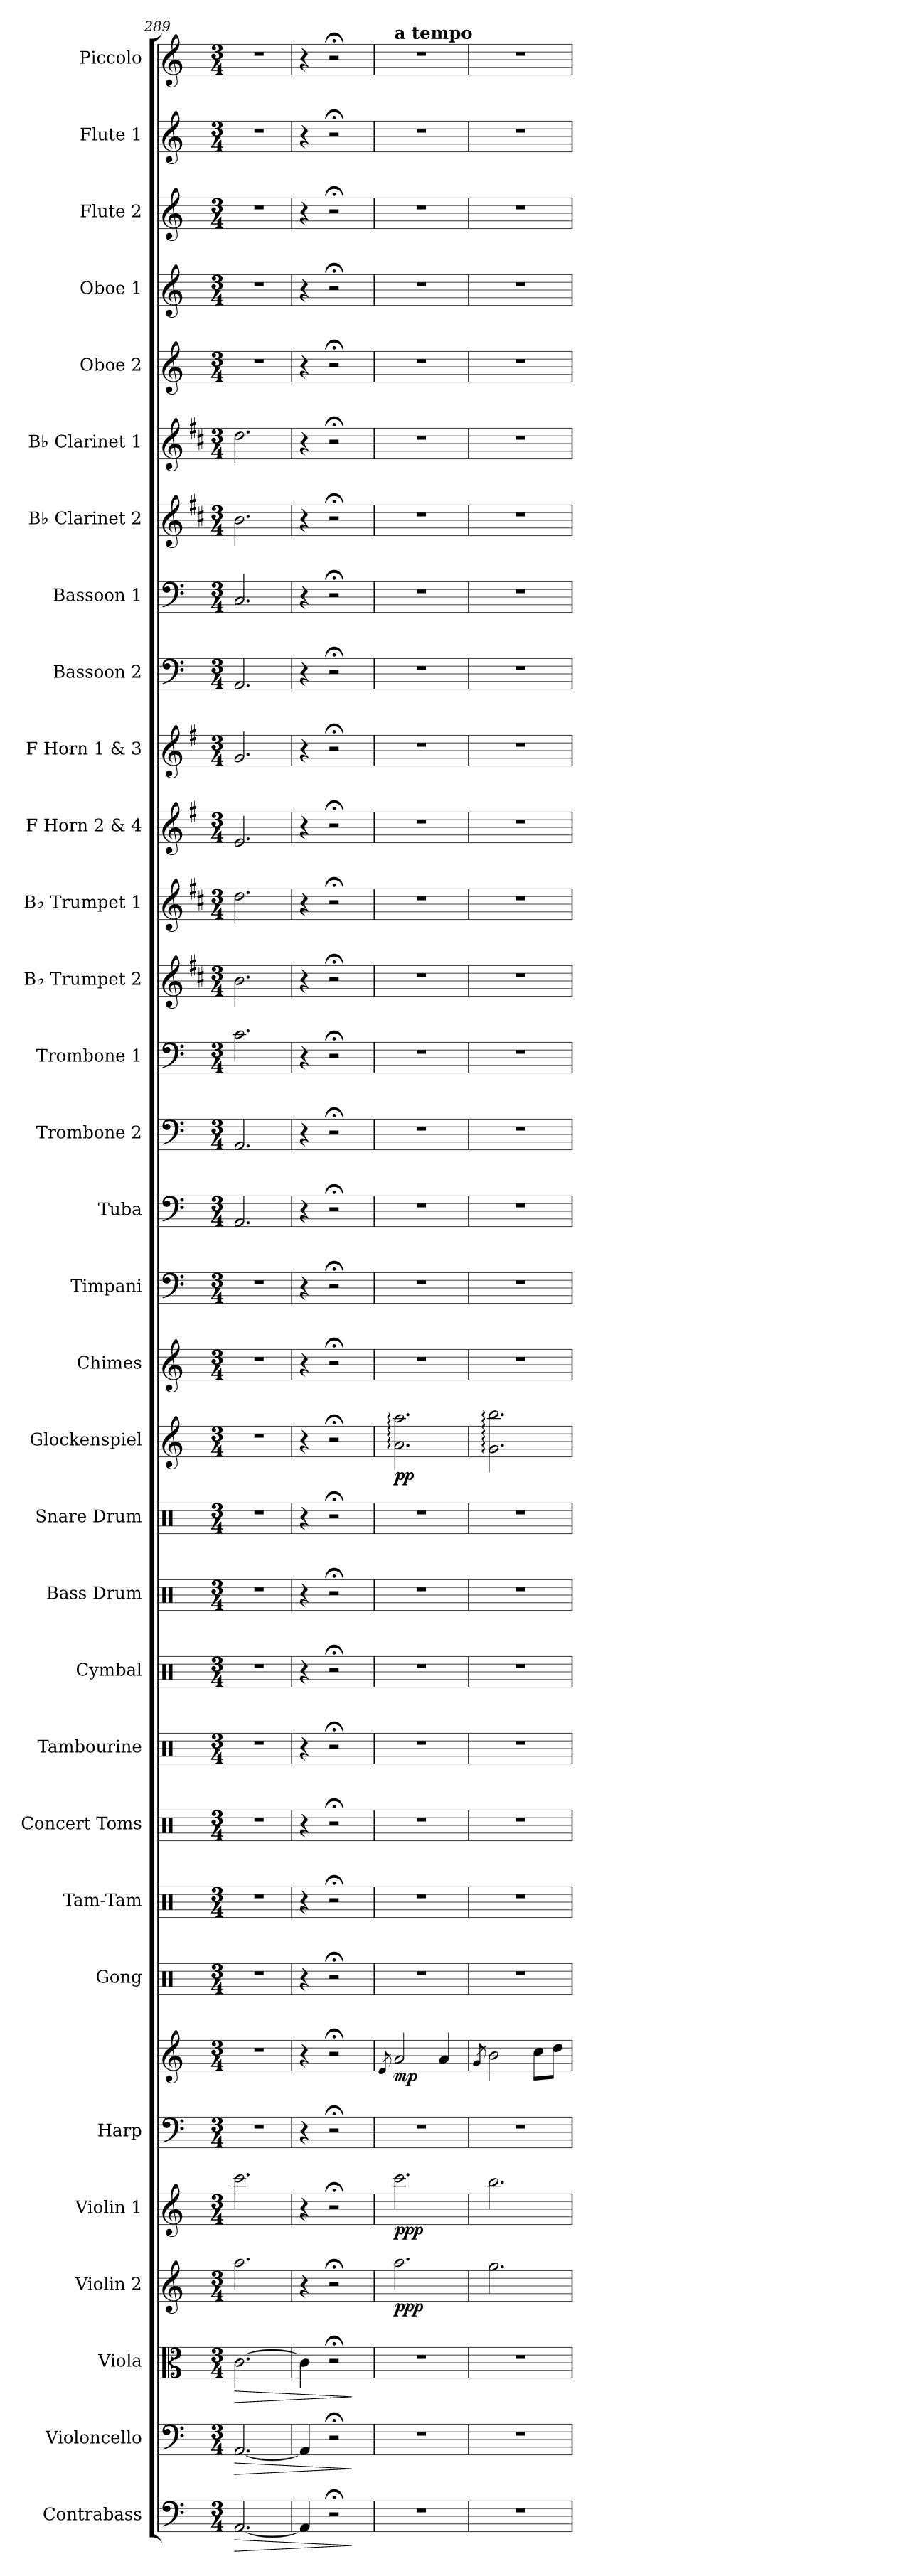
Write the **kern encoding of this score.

**kern	**dynam	**kern	**dynam	**kern	**dynam	**kern	**dynam	**kern	**dynam	**kern	**kern	**dynam	**kern	**kern	**kern	**kern	**kern	**kern	**kern	**kern	**dynam	**kern	**kern	**kern	**kern	**kern	**kern	**kern	**kern	**kern	**kern	**kern	**kern	**kern	**kern	**kern	**kern	**kern	**kern
*part32	*part32	*part31	*part31	*part30	*part30	*part29	*part29	*part28	*part28	*part27	*part27	*part27	*part26	*part25	*part24	*part23	*part22	*part21	*part20	*part19	*part19	*part18	*part17	*part16	*part15	*part14	*part13	*part12	*part11	*part10	*part9	*part8	*part7	*part6	*part5	*part4	*part3	*part2	*part1
*staff33	*staff33	*staff32	*staff32	*staff31	*staff31	*staff30	*staff30	*staff29	*staff29	*staff28	*staff27	*staff27/28	*staff26	*staff25	*staff24	*staff23	*staff22	*staff21	*staff20	*staff19	*staff19	*staff18	*staff17	*staff16	*staff15	*staff14	*staff13	*staff12	*staff11	*staff10	*staff9	*staff8	*staff7	*staff6	*staff5	*staff4	*staff3	*staff2	*staff1
*I"Contrabass	*	*I"Violoncello	*	*I"Viola	*	*I"Violin 2	*	*I"Violin 1	*	*I"Harp	*	*	*I"Gong	*I"Tam-Tam	*I"Concert Toms	*I"Tambourine	*I"Cymbal	*I"Bass Drum	*I"Snare Drum	*I"Glockenspiel	*	*I"Chimes	*I"Timpani	*I"Tuba	*I"Trombone 2	*I"Trombone 1	*I"B♭ Trumpet 2	*I"B♭ Trumpet 1	*I"F Horn 2 &amp; 4	*I"F Horn 1 &amp; 3	*I"Bassoon 2	*I"Bassoon 1	*I"B♭ Clarinet 2	*I"B♭ Clarinet 1	*I"Oboe 2	*I"Oboe 1	*I"Flute 2	*I"Flute 1	*I"Piccolo
*I'Cb.	*	*I'Vc.	*	*I'Vla.	*	*I'Vln. 2	*	*I'Vln. 1	*	*I'Hrp.	*	*	*I'Gong	*I'Tam	*I'C. Toms	*I'Tamb.	*I'Cym.	*I'B. Dr.	*I'Sn. Dr.	*I'Glock.	*	*I'Cme.	*I'Timp.	*I'Tba.	*I'Tbn. 2	*I'Tbn. 1	*I'B♭ Tpt. 2	*I'B♭ Tpt. 1	*I'F Hn. 2 4	*I'F Hn. 1 3	*I'Bsn. 2	*I'Bsn. 1	*I'B♭ Cl. 2	*I'B♭ Cl. 1	*I'Ob. 2	*I'Ob. 1	*I'Fl. 2	*I'Fl. 1	*I'Picc.
*clefF4	*	*clefF4	*	*clefC3	*	*clefG2	*	*clefG2	*	*clefF4	*clefG2	*	*clefX	*clefX	*clefX	*clefX	*clefX	*clefX	*clefX	*clefG2	*	*clefG2	*clefF4	*clefF4	*clefF4	*clefF4	*clefG2	*clefG2	*clefG2	*clefG2	*clefF4	*clefF4	*clefG2	*clefG2	*clefG2	*clefG2	*clefG2	*clefG2	*clefG2
*ITrd7c12	*	*	*	*	*	*	*	*	*	*	*	*	*	*	*	*	*	*	*	*ITrd-14c-24	*	*	*	*	*	*	*ITrd1c2	*ITrd1c2	*ITrd4c7	*ITrd4c7	*	*	*ITrd1c2	*ITrd1c2	*	*	*	*	*ITrd-7c-12
*k[]	*	*k[]	*	*k[]	*	*k[]	*	*k[]	*	*k[]	*k[]	*	*k[]	*k[]	*k[]	*k[]	*k[]	*k[]	*k[]	*k[]	*	*k[]	*k[]	*k[]	*k[]	*k[]	*k[]	*k[]	*k[]	*k[]	*k[]	*k[]	*k[]	*k[]	*k[]	*k[]	*k[]	*k[]	*k[]
*M3/4	*	*M3/4	*	*M3/4	*	*M3/4	*	*M3/4	*	*M3/4	*M3/4	*	*M3/4	*M3/4	*M3/4	*M3/4	*M3/4	*M3/4	*M3/4	*M3/4	*	*M3/4	*M3/4	*M3/4	*M3/4	*M3/4	*M3/4	*M3/4	*M3/4	*M3/4	*M3/4	*M3/4	*M3/4	*M3/4	*M3/4	*M3/4	*M3/4	*M3/4	*M3/4
=289	=289	=289	=289	=289	=289	=289	=289	=289	=289	=289	=289	=289	=289	=289	=289	=289	=289	=289	=289	=289	=289	=289	=289	=289	=289	=289	=289	=289	=289	=289	=289	=289	=289	=289	=289	=289	=289	=289	=289
!	!LO:HP:b	!	!LO:HP:b	!	!LO:HP:b	!	!	!	!	!	!	!	!	!	!	!	!	!	!	!	!	!	!	!	!	!	!	!	!	!	!	!	!	!	!	!	!	!	!
[2.AAA/	>	[2.AA/	>	[2.c\	>	2.aa\	.	2.ccc\	.	2.r	2.r	.	2.r	2.r	2.r	2.r	2.r	2.r	2.r	2.r	.	2.r	2.r	2.AA/	2.AA/	2.c\	2.a\	2.cc\	2.A/	2.c/	2.AA/	2.C/	2.a\	2.cc\	2.r	2.r	2.r	2.r	2.r
=290	=290	=290	=290	=290	=290	=290	=290	=290	=290	=290	=290	=290	=290	=290	=290	=290	=290	=290	=290	=290	=290	=290	=290	=290	=290	=290	=290	=290	=290	=290	=290	=290	=290	=290	=290	=290	=290	=290	=290
*	*	*	*	*	*	*	*	*	*	*	*	*	*	*	*	*	*	*	*	*	*	*	*	*	*	*	*	*	*	*	*	*	*	*	*	*	*	*	*MM50
4AAA/]	.	4AA/]	.	4c\]	.	4r	.	4r	.	4r	4r	.	4r	4r	4r	4r	4r	4r	4r	4r	.	4r	4r	4r	4r	4r	4r	4r	4r	4r	4r	4r	4r	4r	4r	4r	4r	4r	4r
2r;<	.	2r;<	.	2r;<	.	2r;<	.	2r;<	.	2r;<	2r;<	.	2r;<	2r;<	2r;<	2r;<	2r;<	2r;<	2r;<	2r;<	.	2r;<	2r;<	2r;<	2r;<	2r;<	2r;<	2r;<	2r;<	2r;<	2r;<	2r;<	2r;<	2r;<	2r;<	2r;<	2r;<	2r;<	2r;<
.	]	.	]	.	]	.	.	.	.	.	.	.	.	.	.	.	.	.	.	.	.	.	.	.	.	.	.	.	.	.	.	.	.	.	.	.	.	.	.
=291	=291	=291	=291	=291	=291	=291	=291	=291	=291	=291	=291	=291	=291	=291	=291	=291	=291	=291	=291	=291	=291	=291	=291	=291	=291	=291	=291	=291	=291	=291	=291	=291	=291	=291	=291	=291	=291	=291	=291
*	*	*	*	*	*	*	*	*	*	*	*	*	*	*	*	*	*	*	*	*	*	*	*	*	*	*	*	*	*	*	*	*	*	*	*	*	*	*	*MM80
.	.	.	.	.	.	.	.	.	.	.	8qe/	.	.	.	.	.	.	.	.	.	.	.	.	.	.	.	.	.	.	.	.	.	.	.	.	.	.	.	.
!	!	!	!	!	!	!	!	!	!	!	!	!	!	!	!	!	!	!	!	!	!	!	!	!	!	!	!	!	!	!	!	!	!	!	!	!	!	!	!LO:TX:a:B:t=a tempo
!	!	!	!	!	!	!	!LO:DY:b	!	!LO:DY:b	!	!	!LO:DY:b	!	!	!	!	!	!	!	!	!LO:DY:b	!	!	!	!	!	!	!	!	!	!	!	!	!	!	!	!	!	!
2.r	.	2.r	.	2.r	.	2.aa\	ppp	2.ccc\	ppp	2.r	2a/	mp	2.r	2.r	2.r	2.r	2.r	2.r	2.r	2.aaa\: 2.aaaa\:	pp	2.r	2.r	2.r	2.r	2.r	2.r	2.r	2.r	2.r	2.r	2.r	2.r	2.r	2.r	2.r	2.r	2.r	2.r
.	.	.	.	.	.	.	.	.	.	.	4a/	.	.	.	.	.	.	.	.	.	.	.	.	.	.	.	.	.	.	.	.	.	.	.	.	.	.	.	.
=292	=292	=292	=292	=292	=292	=292	=292	=292	=292	=292	=292	=292	=292	=292	=292	=292	=292	=292	=292	=292	=292	=292	=292	=292	=292	=292	=292	=292	=292	=292	=292	=292	=292	=292	=292	=292	=292	=292	=292
.	.	.	.	.	.	.	.	.	.	.	8qg/	.	.	.	.	.	.	.	.	.	.	.	.	.	.	.	.	.	.	.	.	.	.	.	.	.	.	.	.
2.r	.	2.r	.	2.r	.	2.gg\	.	2.bb\	.	2.r	2b\	.	2.r	2.r	2.r	2.r	2.r	2.r	2.r	2.ggg\: 2.bbbb\:	.	2.r	2.r	2.r	2.r	2.r	2.r	2.r	2.r	2.r	2.r	2.r	2.r	2.r	2.r	2.r	2.r	2.r	2.r
.	.	.	.	.	.	.	.	.	.	.	8cc\L	.	.	.	.	.	.	.	.	.	.	.	.	.	.	.	.	.	.	.	.	.	.	.	.	.	.	.	.
.	.	.	.	.	.	.	.	.	.	.	8dd\J	.	.	.	.	.	.	.	.	.	.	.	.	.	.	.	.	.	.	.	.	.	.	.	.	.	.	.	.
=	=	=	=	=	=	=	=	=	=	=	=	=	=	=	=	=	=	=	=	=	=	=	=	=	=	=	=	=	=	=	=	=	=	=	=	=	=	=	=
*-	*-	*-	*-	*-	*-	*-	*-	*-	*-	*-	*-	*-	*-	*-	*-	*-	*-	*-	*-	*-	*-	*-	*-	*-	*-	*-	*-	*-	*-	*-	*-	*-	*-	*-	*-	*-	*-	*-	*-
